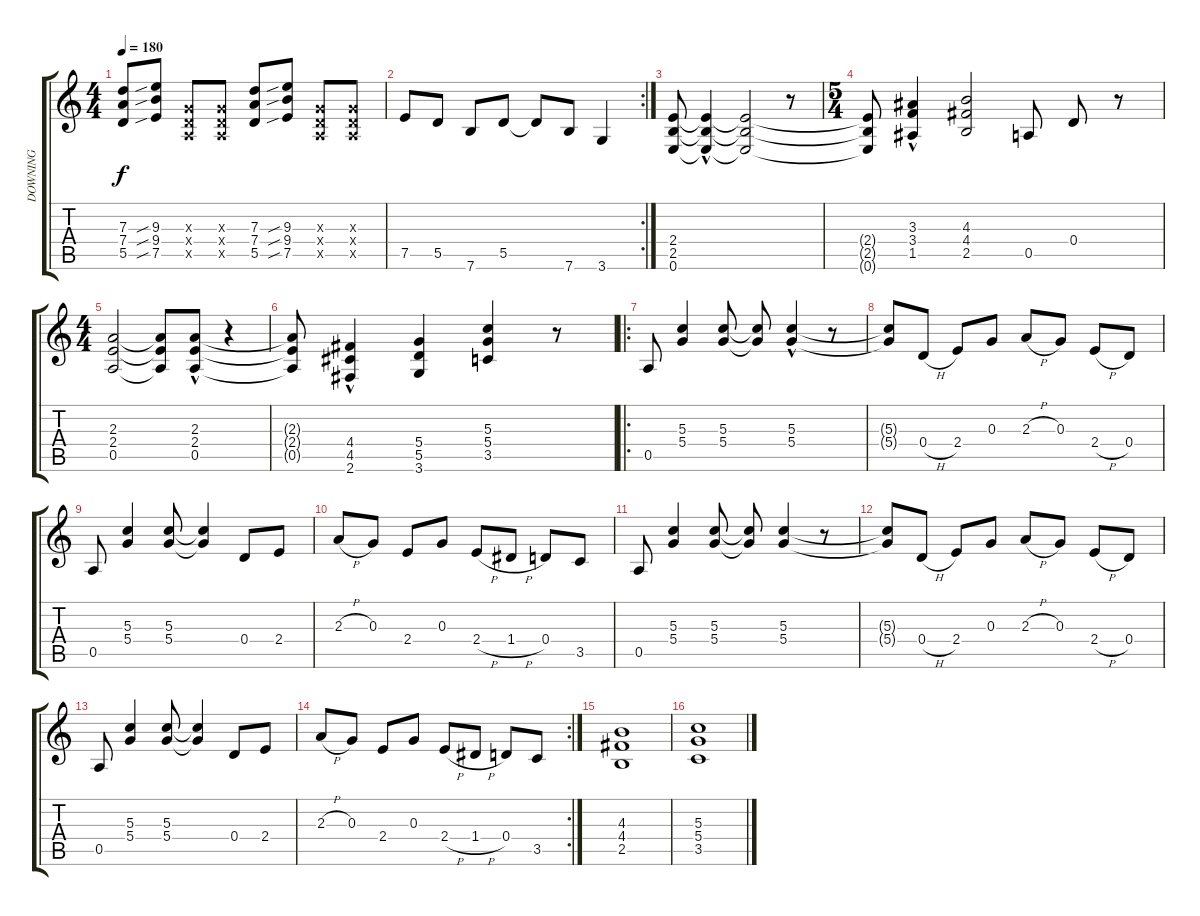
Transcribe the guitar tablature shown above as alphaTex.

\track ("DOWNING" "DOWNING") {instrument distortionguitar}
\staff {score tabs}
\tuning (E4 B3 G3 D3 A2 E2) {hide}
\ts (4 4)
\tempo 180
\clef g2
\ks c
(7.3 7.4 5.5).8{dy f} (9.3{sib} 9.4{sib} 7.5{sib}).8 (0.3{x} 0.4{x} 0.5{x}).8 (0.3{x} 0.4{x} 0.5{x}).8 (7.3 7.4 5.5).8 (9.3{sib} 9.4{sib} 7.5{sib}).8 (0.3{x} 0.4{x} 0.5{x}).8 (0.3{x} 0.4{x} 0.5{x}).8 |
\rc 2
7.5.8 5.5.8 7.6.8 5.5.8 5.5{t}.8 7.6.8 3.6.4 |
(2.4 2.5 0.6).8 (2.4{hac t} 2.5{hac t} 0.6{hac t}).4 (2.4{t} 2.5{t} 0.6{t}).2 r.8 |
\ts (5 4)
(2.4{t} 2.5{t} 0.6{t}).8 (3.3{hac} 3.4{hac} 1.5{hac}).4 (4.3 4.4 2.5).2 0.5.8 0.4.8 r.8 |
\ts (4 4)
(2.3 2.4 0.5).2 (2.3{t} 2.4{t} 0.5{t}).8 (2.3{hac} 2.4{hac} 0.5{hac}).8 r.4 |
(2.3{t} 2.4{t} 0.5{t}).8 (4.4{hac} 4.5{hac} 2.6{hac}).4 (5.4 5.5 3.6).4 (5.3 5.4 3.5).4 r.8 |
\ro
0.5.8 (5.3 5.4).4 (5.3 5.4).8 (5.3{t} 5.4{t}).8 (5.3{hac} 5.4{hac}).4 r.8 |
(5.3{t} 5.4{t}).8 0.4{h}.8 2.4.8 0.3.8 2.3{h}.8 0.3.8 2.4{h}.8 0.4.8 |
0.5.8 (5.3 5.4).4 (5.3 5.4).8 (5.3{t} 5.4{t}).4 0.4.8 2.4.8 |
2.3{h}.8 0.3.8 2.4.8 0.3.8 2.4{h}.8 1.4{h}.8 0.4.8 3.5.8 |
0.5.8 (5.3 5.4).4 (5.3 5.4).8 (5.3{t} 5.4{t}).8 (5.3 5.4).4 r.8 |
(5.3{t} 5.4{t}).8 0.4{h}.8 2.4.8 0.3.8 2.3{h}.8 0.3.8 2.4{h}.8 0.4.8 |
0.5.8 (5.3 5.4).4 (5.3 5.4).8 (5.3{t} 5.4{t}).4 0.4.8 2.4.8 |
\rc 2
2.3{h}.8 0.3.8 2.4.8 0.3.8 2.4{h}.8 1.4{h}.8 0.4.8 3.5.8 |
(4.3 4.4 2.5).1 |
(5.3 5.4 3.5).1
